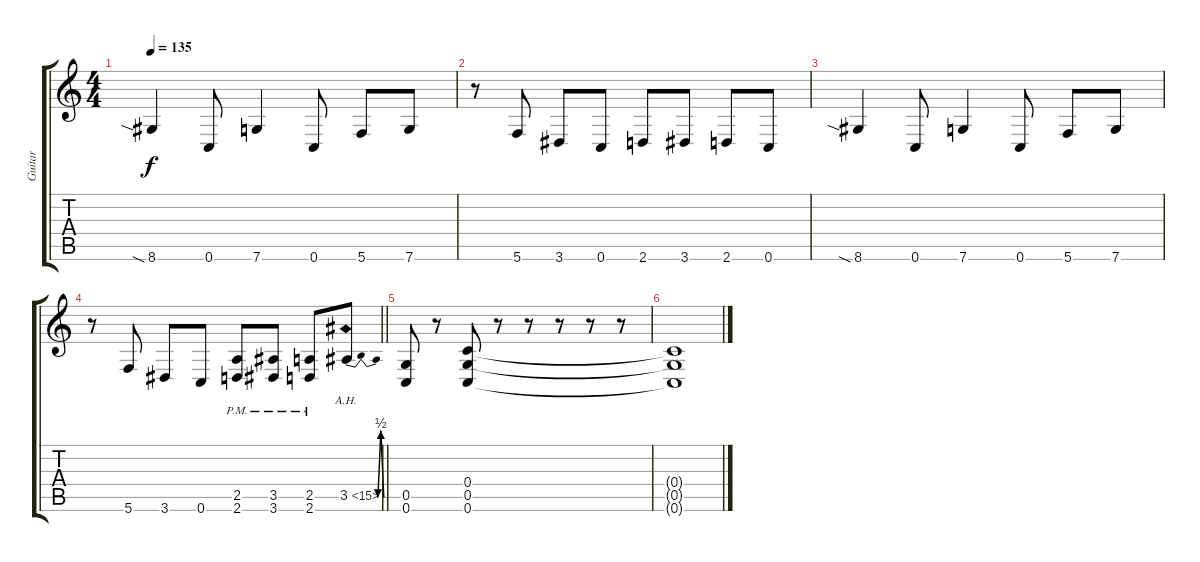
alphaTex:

\track ("Guitar" "Guitar") {instrument distortionguitar}
\staff {score tabs}
\tuning (D4 A3 F3 C3 G2 C2) {hide}
\ts (4 4)
\tempo 135
\clef g2
\ks c
8.6{sia}.4{dy f} 0.6.8 7.6.4 0.6.8 5.6.8 7.6.8 |
r.8 5.6.8 3.6.8 0.6.8 2.6.8 3.6.8 2.6.8 0.6.8 |
8.6{sia}.4 0.6.8 7.6.4 0.6.8 5.6.8 7.6.8 |
\barLineRight lightlight
r.8 5.6.8 3.6.8 0.6.8 (2.5{pm} 2.6{pm}).8 (3.5{pm} 3.6{pm}).8 (2.5{pm} 2.6{pm}).8 3.5{be (bendrelease 0 0 30 2 30 2 60 0) ah 12}.8 |
\section ("" "")
(0.5 0.6).8 r.8 (0.4 0.5 0.6).8 r.8 r.8 r.8 r.8 r.8 |
(0.4{t} 0.5{t} 0.6{t}).1
